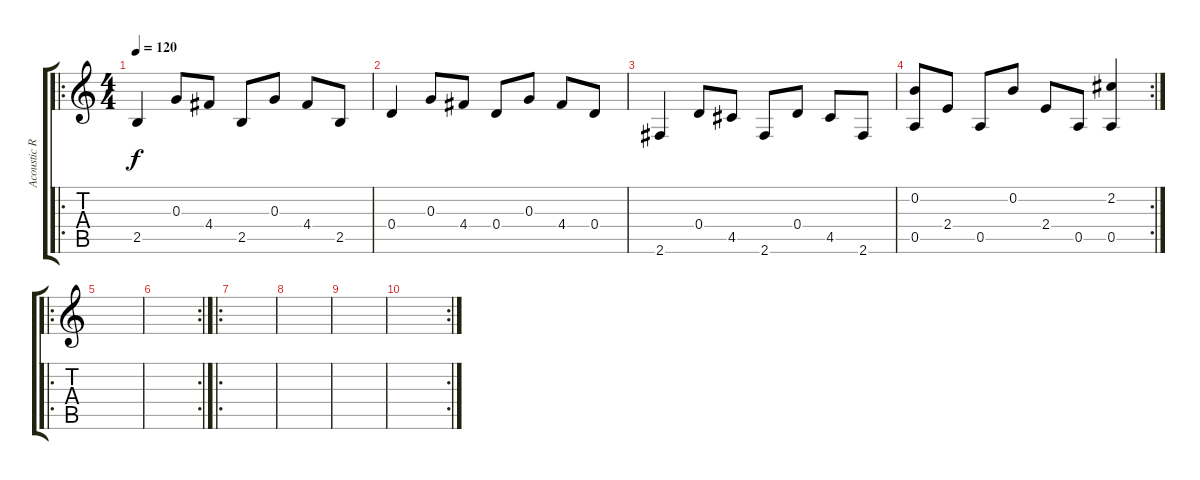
\track ("Acoustic Rythme" "Acoustic R") {instrument acousticguitarnylon}
\staff {score tabs}
\tuning (E4 B3 G3 D3 A2 E2) {hide}
\ro
\ts (4 4)
\tempo 120
\clef g2
\ks c
2.5.4{dy f} 0.3.8 4.4.8 2.5.8 0.3.8 4.4.8 2.5.8 |
0.4.4 0.3.8 4.4.8 0.4.8 0.3.8 4.4.8 0.4.8 |
2.6.4 0.4.8 4.5.8 2.6.8 0.4.8 4.5.8 2.6.8 |
\rc 2
(0.2 0.5).8 2.4.8 0.5.8 0.2.8 2.4.8 0.5.8 (2.2 0.5).4 |
\ro
|
\rc 2
|
\ro
|
|
|
\rc 2
